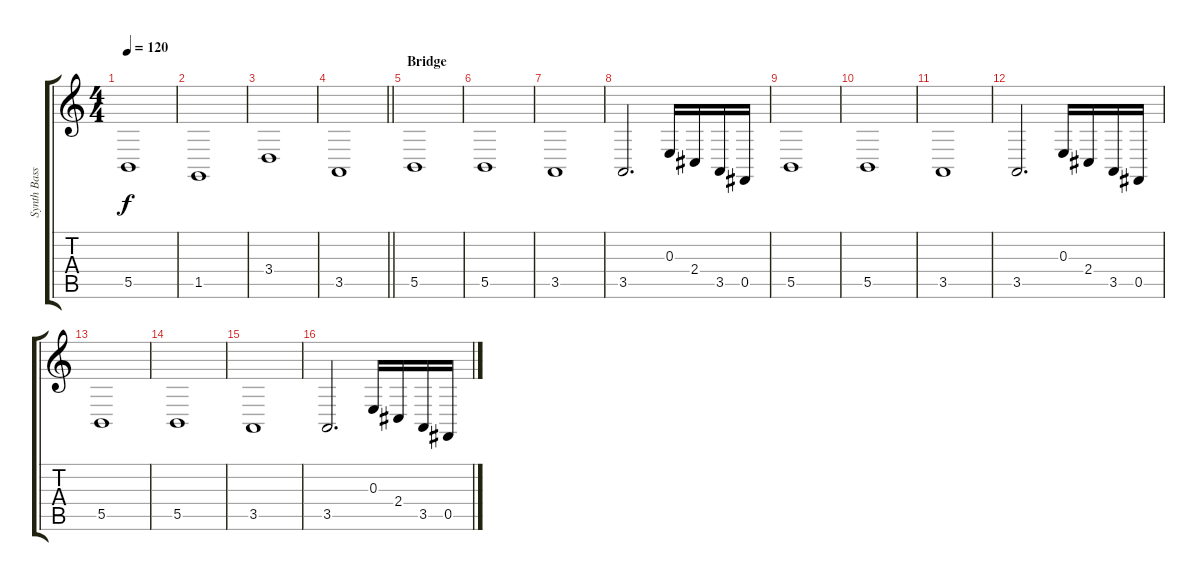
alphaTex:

\track ("Synth Bass" "Synth Bass") {instrument lead8bassandlead}
\staff {score tabs}
\tuning (Db4 Ab3 E3 B2 Gb2 B1) {hide}
\ts (4 4)
\tempo 120
\clef g2
\ks c
5.5.1{dy f} |
1.5.1 |
3.4.1 |
\barLineRight lightlight
3.5.1 |
\section ("" "Bridge")
5.5.1 |
5.5.1 |
3.5.1 |
3.5.2{d} 0.3.16 2.4.16 3.5.16 0.5.16 |
5.5.1 |
5.5.1 |
3.5.1 |
3.5.2{d} 0.3.16 2.4.16 3.5.16 0.5.16 |
5.5.1 |
5.5.1 |
3.5.1 |
3.5.2{d} 0.3.16 2.4.16 3.5.16 0.5.16
